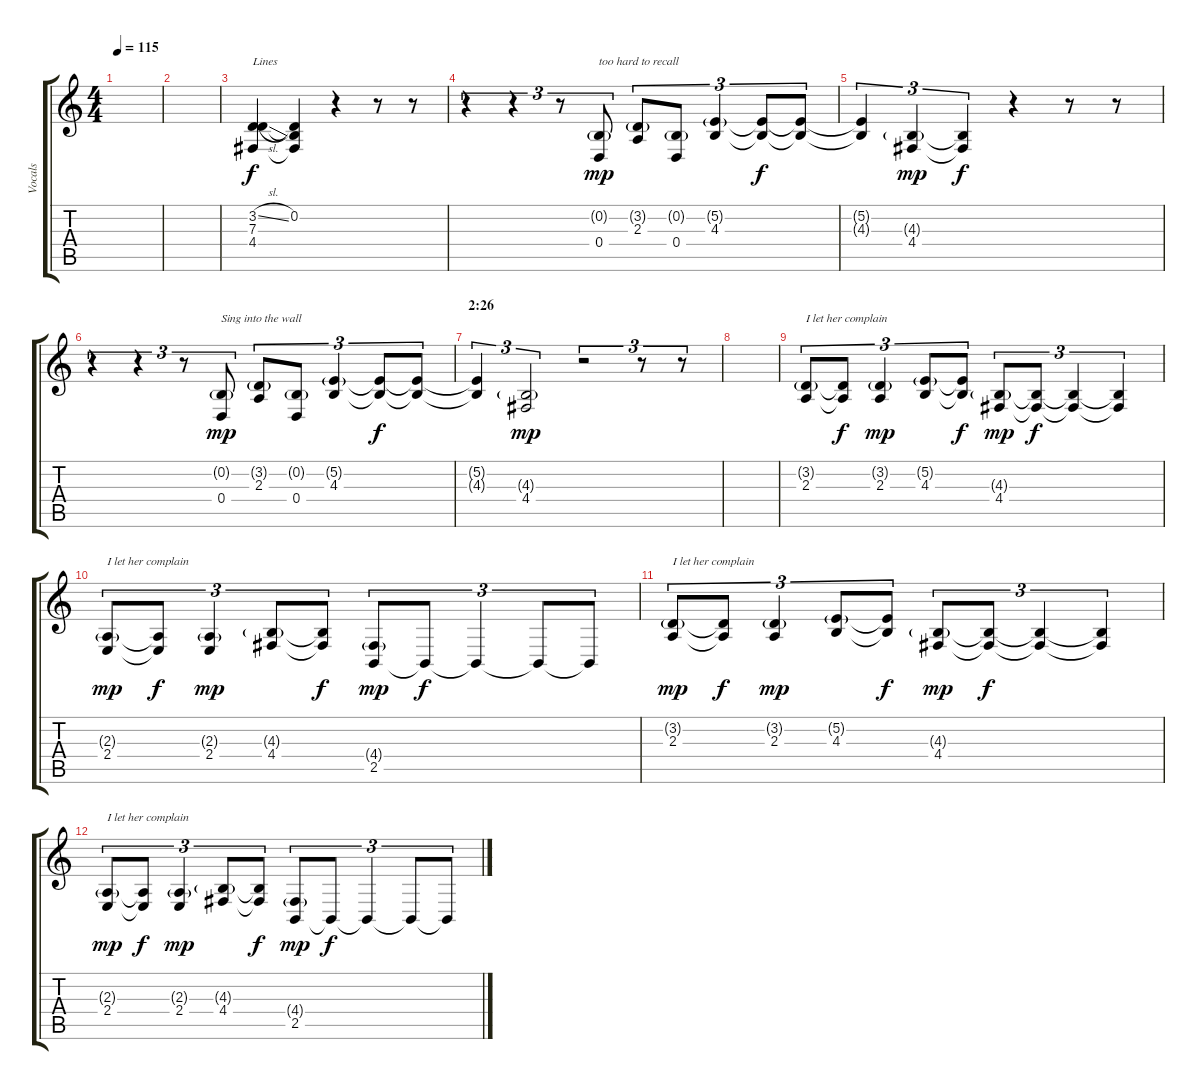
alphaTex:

\track ("Vocals" "Vocals") {instrument frenchhorn}
\staff {score tabs}
\tuning (E4 B3 G3 D3 A2 E2) {hide}
\ts (4 4)
\tempo 115
\clef g2
\ks c
|
|
(3.2{sl} 7.3 4.4).4{txt "Lines"} (0.2 7.3{t} 4.4{t}).4 r.4 r.8 r.8 |
r.4{tu (3 2)} r.4{tu (3 2)} r.8{tu (3 2)} (0.2{g} 0.4).8{tu (3 2) txt "too hard to recall" dy mp} (3.2{g} 2.3).8{tu (3 2)} (0.2{g} 0.4).8{tu (3 2)} (5.2{g} 4.3).4{tu (3 2)} (5.2{t} 4.3{t}).8{tu (3 2) dy f} (5.2{t} 4.3{t}).8{tu (3 2)} |
(5.2{t} 4.3{t}).4{tu (3 2)} (4.3{g} 4.4).4{tu (3 2) dy mp} (4.3{t} 4.4{t}).4{tu (3 2) dy f} r.4 r.8 r.8 |
r.4{tu (3 2)} r.4{tu (3 2)} r.8{tu (3 2)} (0.2{g} 0.4).8{tu (3 2) txt "Sing into the wall" dy mp} (3.2{g} 2.3).8{tu (3 2)} (0.2{g} 0.4).8{tu (3 2)} (5.2{g} 4.3).4{tu (3 2)} (5.2{t} 4.3{t}).8{tu (3 2) dy f} (5.2{t} 4.3{t}).8{tu (3 2)} |
\section ("" "2:26")
(5.2{t} 4.3{t}).4{tu (3 2)} (4.3{g} 4.4).2{tu (3 2) dy mp} r.2{tu (3 2)} r.8{tu (3 2)} r.8{tu (3 2)} |
|
(3.2{g} 2.3).8{tu (3 2) txt "I let her complain"} (3.2{t} 2.3{t}).8{tu (3 2) dy f} (3.2{g} 2.3).4{tu (3 2) dy mp} (5.2{g} 4.3).8{tu (3 2)} (5.2{t} 4.3{t}).8{tu (3 2) dy f} (4.3{g} 4.4).8{tu (3 2) dy mp} (4.3{t} 4.4{t}).8{tu (3 2) dy f} (4.3{t} 4.4{t}).4{tu (3 2)} (4.3{t} 4.4{t}).4{tu (3 2)} |
(2.3{g} 2.4).8{tu (3 2) txt "I let her complain" dy mp} (2.3{t} 2.4{t}).8{tu (3 2) dy f} (2.3{g} 2.4).4{tu (3 2) dy mp} (4.3{g} 4.4).8{tu (3 2)} (4.3{t} 4.4{t}).8{tu (3 2) dy f} (4.4{g} 2.5).8{tu (3 2) dy mp} 2.5{t}.8{tu (3 2) dy f} 2.5{t}.4{tu (3 2)} 2.5{t}.8{tu (3 2)} 2.5{t}.8{tu (3 2)} |
(3.2{g} 2.3).8{tu (3 2) txt "I let her complain" dy mp} (3.2{t} 2.3{t}).8{tu (3 2) dy f} (3.2{g} 2.3).4{tu (3 2) dy mp} (5.2{g} 4.3).8{tu (3 2)} (5.2{t} 4.3{t}).8{tu (3 2) dy f} (4.3{g} 4.4).8{tu (3 2) dy mp} (4.3{t} 4.4{t}).8{tu (3 2) dy f} (4.3{t} 4.4{t}).4{tu (3 2)} (4.3{t} 4.4{t}).4{tu (3 2)} |
(2.3{g} 2.4).8{tu (3 2) txt "I let her complain" dy mp} (2.3{t} 2.4{t}).8{tu (3 2) dy f} (2.3{g} 2.4).4{tu (3 2) dy mp} (4.3{g} 4.4).8{tu (3 2)} (4.3{t} 4.4{t}).8{tu (3 2) dy f} (4.4{g} 2.5).8{tu (3 2) dy mp} 2.5{t}.8{tu (3 2) dy f} 2.5{t}.4{tu (3 2)} 2.5{t}.8{tu (3 2)} 2.5{t}.8{tu (3 2)}
